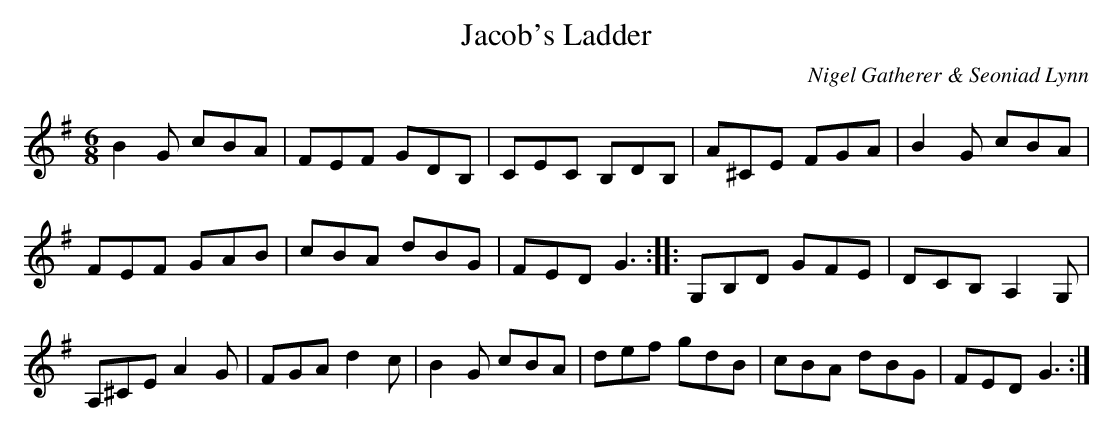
X:1
T:Jacob's Ladder
C:Nigel Gatherer & Seoniad Lynn
M:6/8
L:1/8
K:G
B2 G cBA|FEF GDB,|CEC B,DB,|A^CE FGA|B2 G cBA|
FEF GAB|cBA dBG|FED G3::G,B,D GFE|DCB, A,2 G,|
A,^CE A2 G|FGA d2 c|B2 G cBA|def gdB|cBA dBG|FED G3:|
